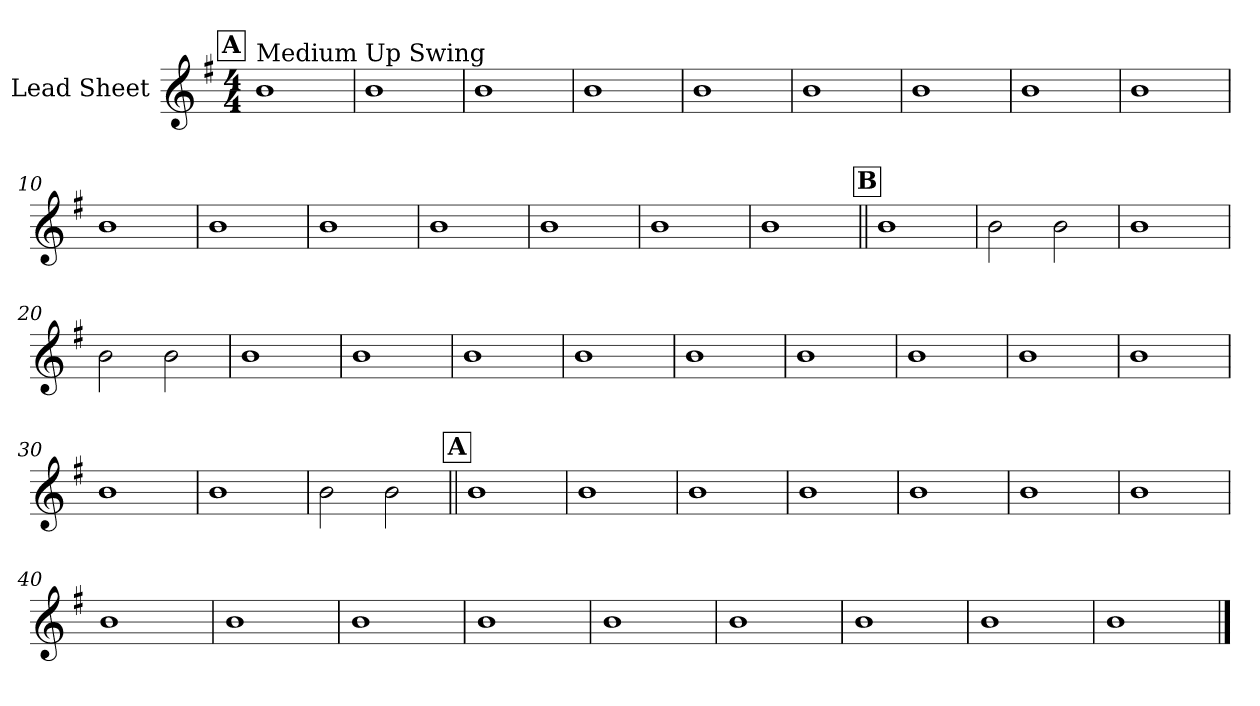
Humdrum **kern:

**kern
*part1
*staff1
*I"Lead Sheet
*clefG2
*k[f#]
*G:
*M4/4
!!LO:REH:place=s1:a:fs=14:t=A
=1
!LO:TX:a:t=Medium Up Swing
1b
=2
1b
=3
1b
=4
1b
!!LO:LB:g=z
=5
1b
=6
1b
=7
1b
=8
1b
!!LO:LB:g=z
=9
1b
=10
1b
=11
1b
=12
1b
!!LO:LB:g=z
=13
1b
=14
1b
=15
1b
=16
1b
!!LO:LB:g=z
!!LO:REH:place=s1:a:fs=14:t=B
=17||
1b
=18
2b\
2b\
=19
1b
=20
2b\
2b\
!!LO:LB:g=z
=21
1b
=22
1b
=23
1b
=24
1b
!!LO:LB:g=z
=25
1b
=26
1b
=27
1b
=28
1b
!!LO:LB:g=z
=29
1b
=30
1b
=31
1b
=32
2b\
2b\
!!LO:LB:g=z
!!LO:REH:place=s1:a:fs=14:t=A
=33||
1b
=34
1b
=35
1b
=36
1b
!!LO:LB:g=z
=37
1b
=38
1b
=39
1b
=40
1b
!!LO:PB:g=z
=41
1b
=42
1b
=43
1b
=44
1b
!!LO:LB:g=z
=45
1b
=46
1b
=47
1b
=48
1b
==
*-
